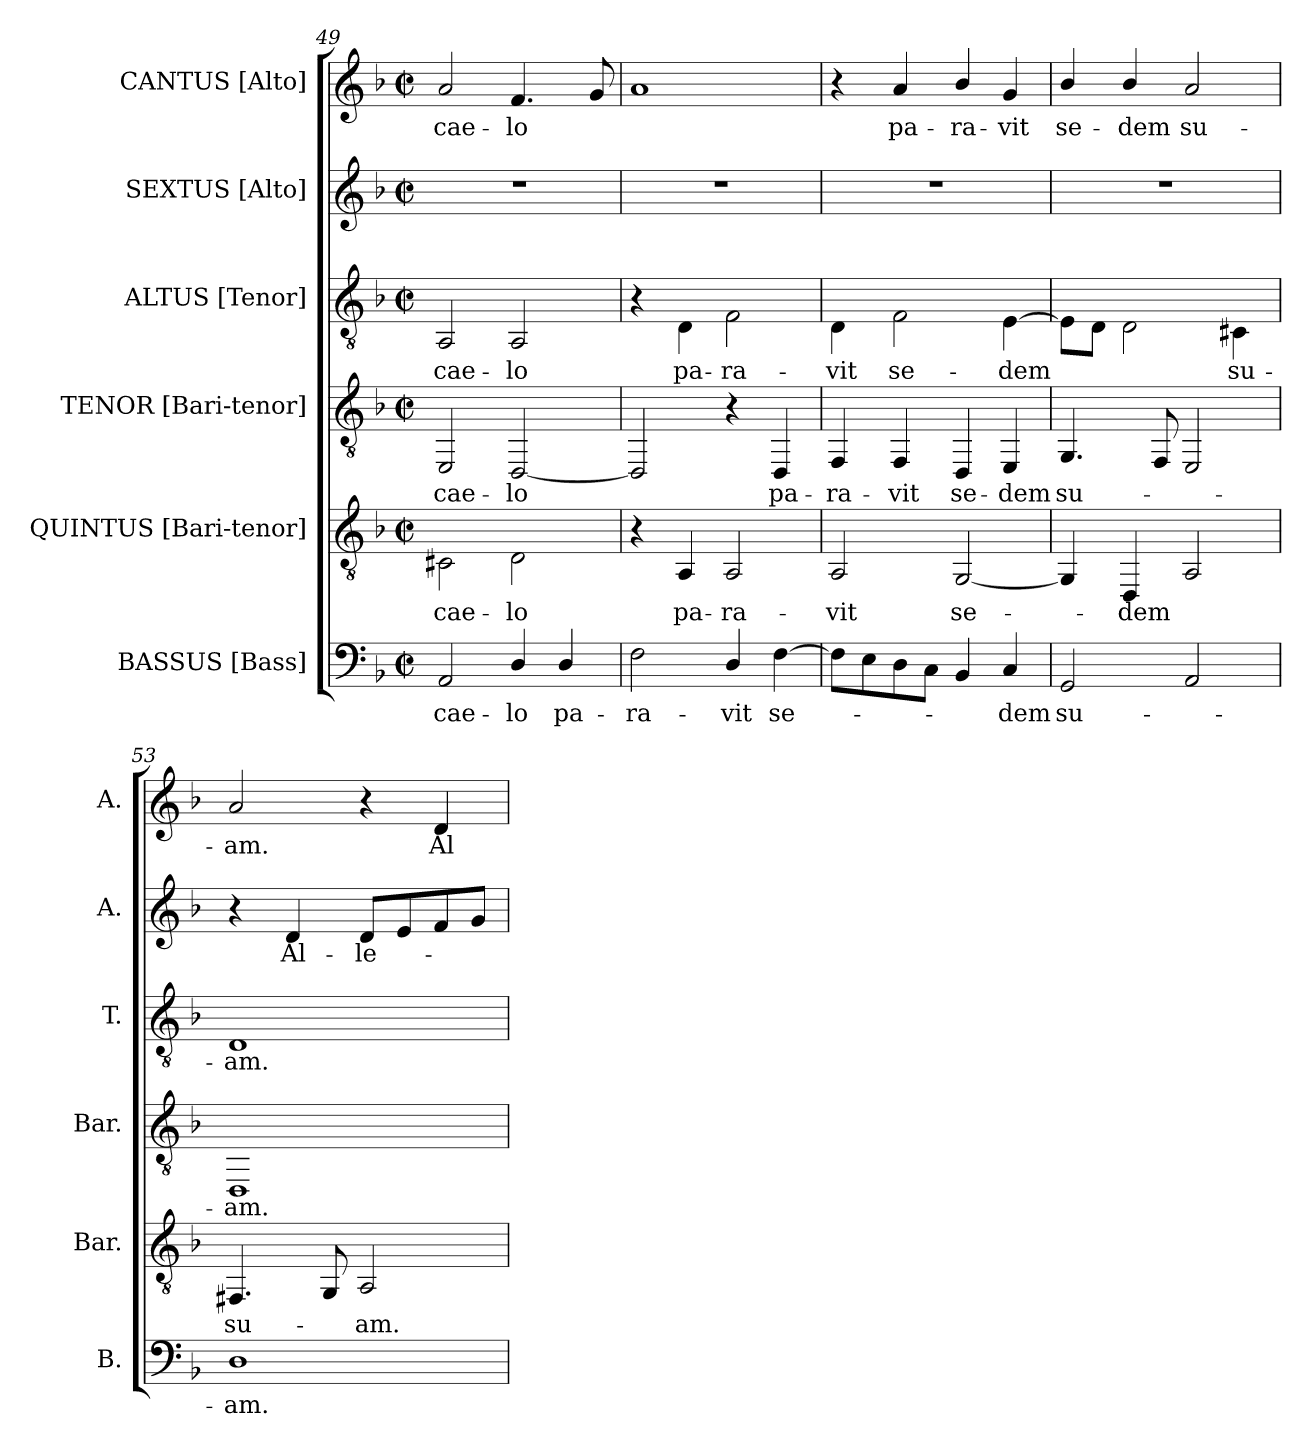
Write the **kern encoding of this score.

**kern	**text	**kern	**text	**kern	**text	**kern	**text	**kern	**text	**kern	**text
*part6	*part6	*part5	*part5	*part4	*part4	*part3	*part3	*part2	*part2	*part1	*part1
*staff6	*staff6	*staff5	*staff5	*staff4	*staff4	*staff3	*staff3	*staff2	*staff2	*staff1	*staff1
*I"BASSUS [Bass]	*	*I"QUINTUS [Bari-tenor]	*	*I"TENOR [Bari-tenor]	*	*I"ALTUS [Tenor]	*	*I"SEXTUS [Alto]	*	*I"CANTUS [Alto]	*
*I'B.	*	*I'Bar.	*	*I'Bar.	*	*I'T.	*	*I'A.	*	*I'A.	*
*clefF4	*	*clefGv2	*	*clefGv2	*	*clefGv2	*	*clefG2	*	*clefG2	*
*k[b-]	*	*k[b-]	*	*k[b-]	*	*k[b-]	*	*k[b-]	*	*k[b-]	*
*d:	*	*d:	*	*d:	*	*d:	*	*d:	*	*d:	*
*M2/2	*	*M2/2	*	*M2/2	*	*M2/2	*	*M2/2	*	*M2/2	*
*met(c|)	*	*met(c|)	*	*met(c|)	*	*met(c|)	*	*met(c|)	*	*met(c|)	*
=49	=49	=49	=49	=49	=49	=49	=49	=49	=49	=49	=49
!	!LO:LY:b:color=#000000	!	!	!	!	!	!	!	!	!	!
!	!	!	!LO:LY:b:color=#000000	!	!	!	!	!	!	!	!
!	!	!	!	!	!LO:LY:b:color=#000000	!	!	!	!	!	!
!	!	!	!	!	!	!	!LO:LY:b:color=#000000	!	!	!	!
!	!	!	!	!	!	!	!	!	!	!	!LO:LY:b:color=#000000
2AAi/	cae-	2C#Xi\	cae-	2EEi/	cae-	2AAi/	cae-	1r	.	2ai/	cae-
!	!LO:LY:b:color=#000000	!	!	!	!	!	!	!	!	!	!
!	!	!	!LO:LY:b:color=#000000	!	!	!	!	!	!	!	!
!	!	!	!	!	!LO:LY:b:color=#000000	!	!	!	!	!	!
!	!	!	!	!	!	!	!LO:LY:b:color=#000000	!	!	!	!
!	!	!	!	!	!	!	!	!	!	!	!LO:LY:b:color=#000000
4Di/	-lo	2Di\	-lo	[2DDi/	-lo	2AAi/	-lo	.	.	4.fi/	-lo
!	!LO:LY:b:color=#000000	!	!	!	!	!	!	!	!	!	!
4Di/	pa-	.	.	.	.	.	.	.	.	.	.
.	.	.	.	.	.	.	.	.	.	8gi/	.
=50	=50	=50	=50	=50	=50	=50	=50	=50	=50	=50	=50
!	!LO:LY:b:color=#000000	!	!	!	!	!	!	!	!	!	!
2Fi\	-ra-	4r	.	2DDi/]	.	4r	.	1r	.	1ai	.
!	!	!	!LO:LY:b:color=#000000	!	!	!	!	!	!	!	!
!	!	!	!	!	!	!	!LO:LY:b:color=#000000	!	!	!	!
.	.	4AAi/	pa-	.	.	4Di\	pa-	.	.	.	.
!	!LO:LY:b:color=#000000	!	!	!	!	!	!	!	!	!	!
!	!	!	!LO:LY:b:color=#000000	!	!	!	!	!	!	!	!
!	!	!	!	!	!	!	!LO:LY:b:color=#000000	!	!	!	!
4Di/	-vit	2AAi/	-ra-	4r	.	2Fi\	-ra-	.	.	.	.
!	!LO:LY:b:color=#000000	!	!	!	!	!	!	!	!	!	!
!	!	!	!	!	!LO:LY:b:color=#000000	!	!	!	!	!	!
[4Fi\	se-	.	.	4DDi/	pa-	.	.	.	.	.	.
!!LO:PB:g=z
=51	=51	=51	=51	=51	=51	=51	=51	=51	=51	=51	=51
!	!	!	!LO:LY:b:color=#000000	!	!	!	!	!	!	!	!
!	!	!	!	!	!LO:LY:b:color=#000000	!	!	!	!	!	!
!	!	!	!	!	!	!	!LO:LY:b:color=#000000	!	!	!	!
8Fi\L]	.	2AAi/	-vit	4FFi/	-ra-	4Di\	-vit	1r	.	4r	.
8Ei\	.	.	.	.	.	.	.	.	.	.	.
!	!	!	!	!	!LO:LY:b:color=#000000	!	!	!	!	!	!
!	!	!	!	!	!	!	!LO:LY:b:color=#000000	!	!	!	!
!	!	!	!	!	!	!	!	!	!	!	!LO:LY:b:color=#000000
8Di\	.	.	.	4FFi/	-vit	2Fi\	se-	.	.	4ai/	pa-
8Ci\J	.	.	.	.	.	.	.	.	.	.	.
!	!	!	!LO:LY:b:color=#000000	!	!	!	!	!	!	!	!
!	!	!	!	!	!LO:LY:b:color=#000000	!	!	!	!	!	!
!	!	!	!	!	!	!	!	!	!	!	!LO:LY:b:color=#000000
4BB-i/	.	[2GGi/	se-	4DDi/	se-	.	.	.	.	4b-i/	-ra-
!	!LO:LY:b:color=#000000	!	!	!	!	!	!	!	!	!	!
!	!	!	!	!	!LO:LY:b:color=#000000	!	!	!	!	!	!
!	!	!	!	!	!	!	!LO:LY:b:color=#000000	!	!	!	!
!	!	!	!	!	!	!	!	!	!	!	!LO:LY:b:color=#000000
4Ci/	-dem	.	.	4EEi/	-dem	[4Ei\	-dem	.	.	4gi/	-vit
=52	=52	=52	=52	=52	=52	=52	=52	=52	=52	=52	=52
!	!LO:LY:b:color=#000000	!	!	!	!	!	!	!	!	!	!
!	!	!	!	!	!LO:LY:b:color=#000000	!	!	!	!	!	!
!	!	!	!	!	!	!	!	!	!	!	!LO:LY:b:color=#000000
2GGi/	su-	4GGi/]	.	4.GGi/	su-	8Ei\L]	.	1r	.	4b-i/	se-
.	.	.	.	.	.	8Di\J	.	.	.	.	.
!	!	!	!LO:LY:b:color=#000000	!	!	!	!	!	!	!	!
!	!	!	!	!	!	!	!	!	!	!	!LO:LY:b:color=#000000
.	.	4DDi/	-dem	.	.	2Di\	.	.	.	4b-i/	-dem
.	.	.	.	8FFi/	.	.	.	.	.	.	.
!	!	!	!	!	!	!	!	!	!	!	!LO:LY:b:color=#000000
2AAi/	.	2AAi/	.	2EEi/	.	.	.	.	.	2ai/	su-
!	!	!	!	!	!	!	!LO:LY:b:color=#000000	!	!	!	!
.	.	.	.	.	.	4C#Xi\	su-	.	.	.	.
=53	=53	=53	=53	=53	=53	=53	=53	=53	=53	=53	=53
!	!LO:LY:b:color=#000000	!	!	!	!	!	!	!	!	!	!
!	!	!	!LO:LY:b:color=#000000	!	!	!	!	!	!	!	!
!	!	!	!	!	!LO:LY:b:color=#000000	!	!	!	!	!	!
!	!	!	!	!	!	!	!LO:LY:b:color=#000000	!	!	!	!
!	!	!	!	!	!	!	!	!	!	!	!LO:LY:b:color=#000000
1Di	-am.	4.FF#Xi/	su-	1DDi	-am.	1Di	-am.	4r	.	2ai/	-am.
!	!	!	!	!	!	!	!	!	!LO:LY:b:color=#000000	!	!
.	.	.	.	.	.	.	.	4di/	Al-	.	.
.	.	8GGi/	.	.	.	.	.	.	.	.	.
!	!	!	!LO:LY:b:color=#000000	!	!	!	!	!	!	!	!
!	!	!	!	!	!	!	!	!	!LO:LY:b:color=#000000	!	!
.	.	2AAi/	-am.	.	.	.	.	8di/L	-le-	4r	.
.	.	.	.	.	.	.	.	8ei/	.	.	.
!	!	!	!	!	!	!	!	!	!	!	!LO:LY:b:color=#000000
.	.	.	.	.	.	.	.	8fi/	.	4di/	Al-
.	.	.	.	.	.	.	.	8gi/J	.	.	.
=	=	=	=	=	=	=	=	=	=	=	=
*-	*-	*-	*-	*-	*-	*-	*-	*-	*-	*-	*-
